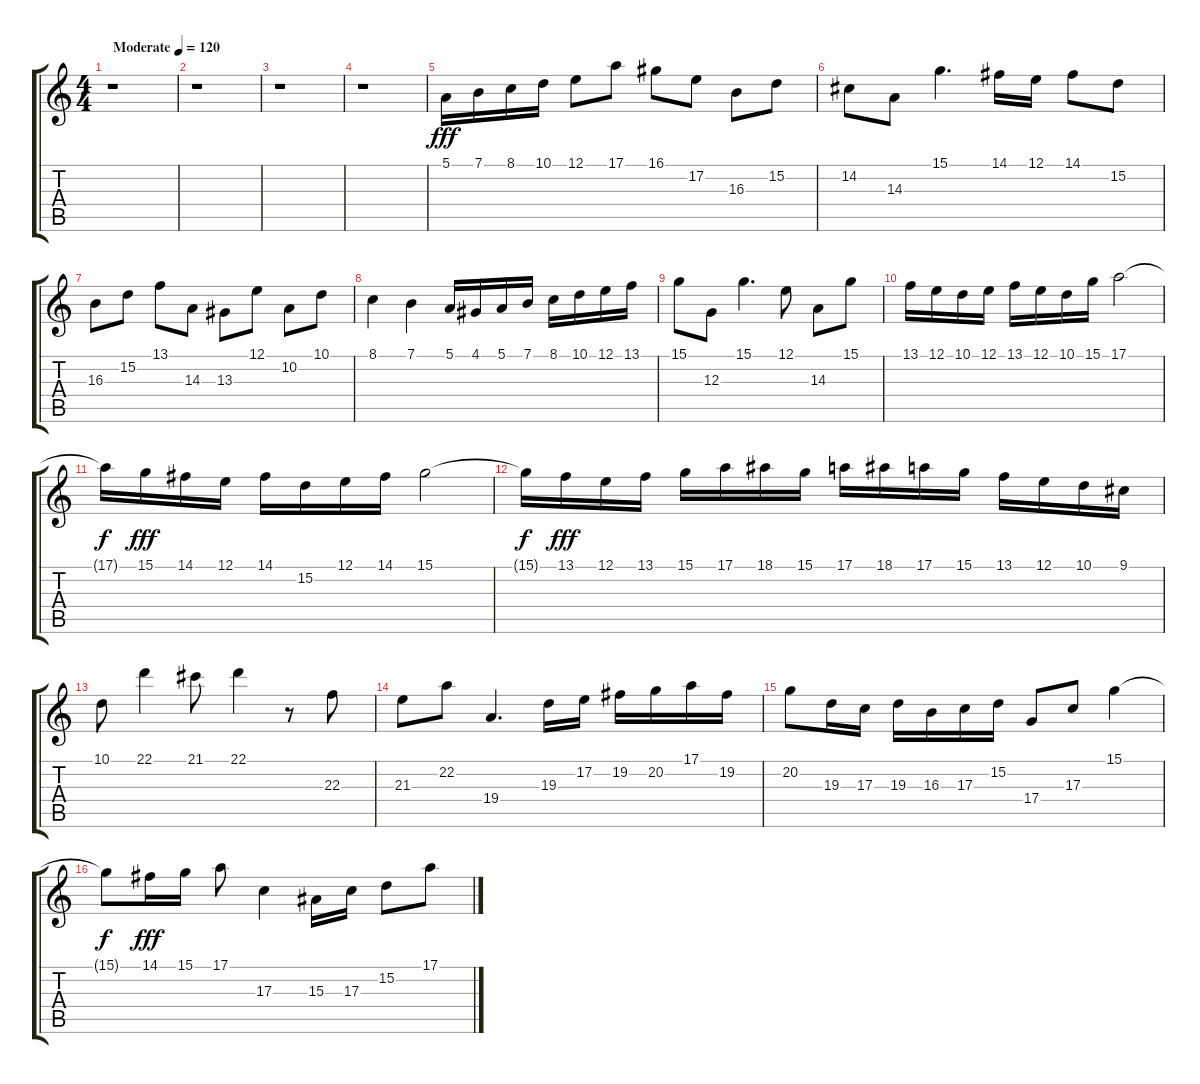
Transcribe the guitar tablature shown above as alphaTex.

\track "" {instrument harpsichord}
\staff {score tabs}
\tuning (E4 B3 G3 D3 A2 E2) {hide}
\ts (4 4)
\tempo (120 "Moderate")
\clef g2
\ks c
r.1{dy fff instrument harpsichord} |
r.1 |
r.1 |
r.1 |
5.1.16 7.1.16 8.1.16 10.1.16 12.1.8 17.1.8 16.1.8 17.2.8 16.3.8 15.2.8 |
14.2.8 14.3.8 15.1.4{d} 14.1.16 12.1.16 14.1.8 15.2.8 |
16.3.8 15.2.8 13.1.8 14.3.8 13.3.8 12.1.8 10.2.8 10.1.8 |
8.1.4 7.1.4 5.1.16 4.1.16 5.1.16 7.1.16 8.1.16 10.1.16 12.1.16 13.1.16 |
15.1.8 12.3.8 15.1.4{d} 12.1.8 14.3.8 15.1.8 |
13.1.16 12.1.16 10.1.16 12.1.16 13.1.16 12.1.16 10.1.16 15.1.16 17.1.2 |
17.1{t}.16{dy f} 15.1.16{dy fff} 14.1.16 12.1.16 14.1.16 15.2.16 12.1.16 14.1.16 15.1.2 |
15.1{t}.16{dy f} 13.1.16{dy fff} 12.1.16 13.1.16 15.1.16 17.1.16 18.1.16 15.1.16 17.1.16 18.1.16 17.1.16 15.1.16 13.1.16 12.1.16 10.1.16 9.1.16 |
10.1.8 22.1.4 21.1.8 22.1.4 r.8 22.3.8 |
21.3.8 22.2.8 19.4.4{d} 19.3.16 17.2.16 19.2.16 20.2.16 17.1.16 19.2.16 |
20.2.8 19.3.16 17.3.16 19.3.16 16.3.16 17.3.16 15.2.16 17.4.8 17.3.8 15.1.4 |
15.1{t}.8{dy f} 14.1.16{dy fff} 15.1.16 17.1.8 17.3.4 15.3.16 17.3.16 15.2.8 17.1.8
